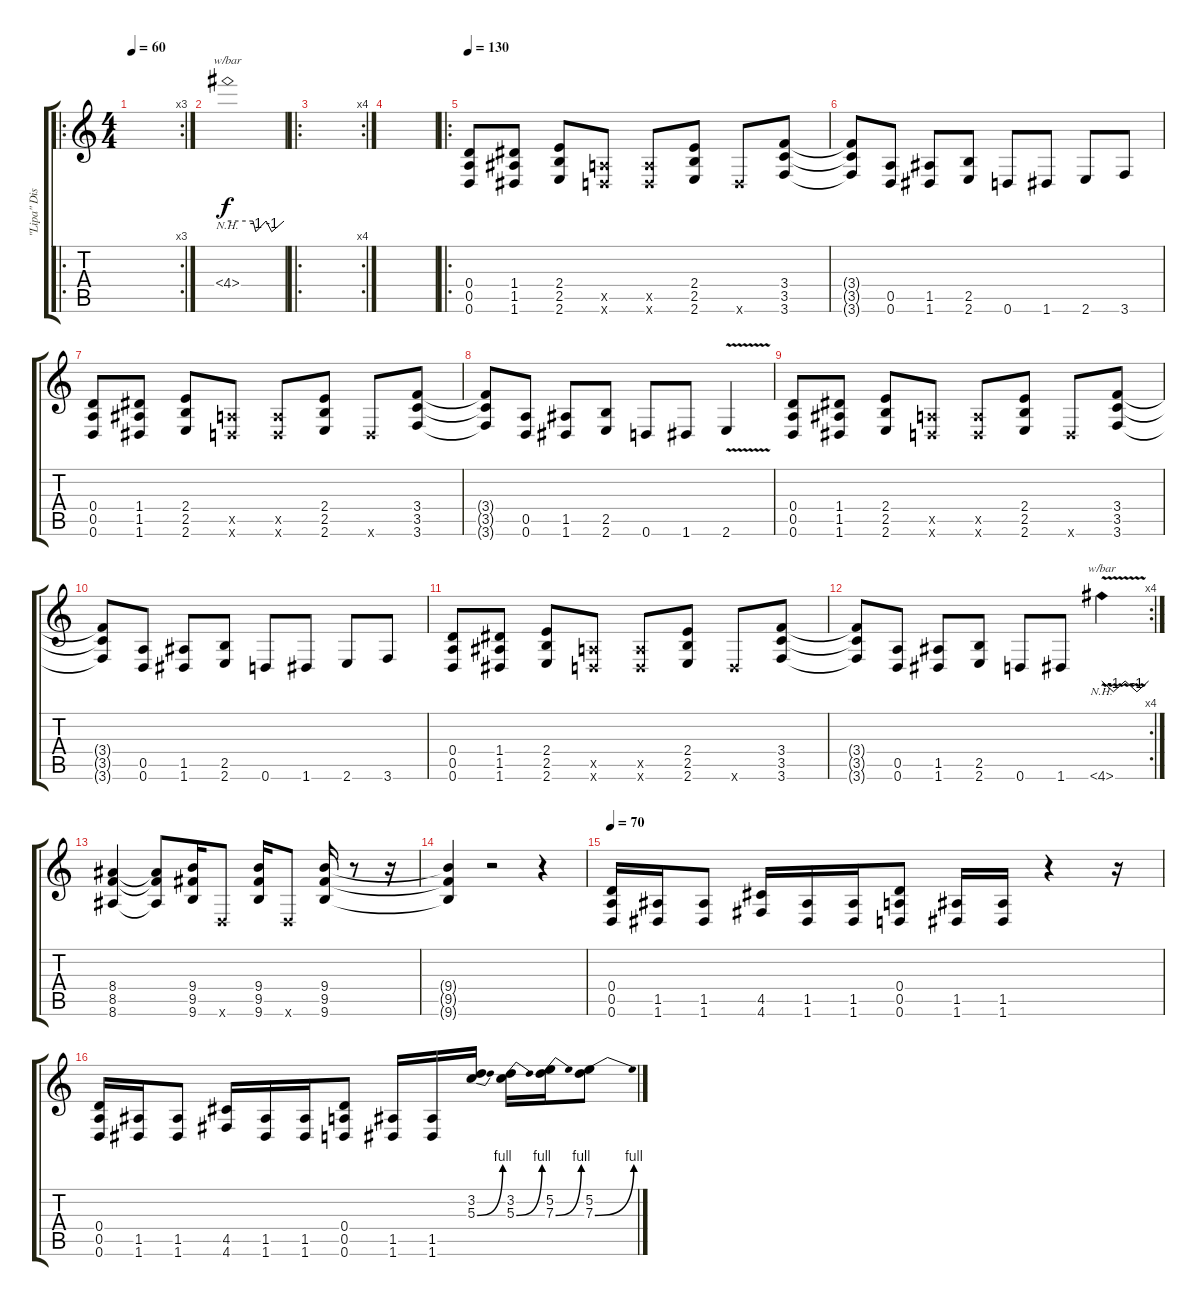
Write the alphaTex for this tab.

\track ("\"Lipa\" Dist" "\"Lipa\" Dis") {instrument distortionguitar}
\staff {score tabs}
\tuning (E4 B3 G3 D3 A2 D2) {hide}
\ro
\rc 3
\ts (4 4)
\tempo 60
\clef g2
\ks c
|
4.4{nh}.1{tbe (custom default 0 0 27 0 30 -4 41 0 47 -4 60 0)} |
\ro
\rc 4
|
|
\ro
\tempo 130
(0.4 0.5 0.6).8{instrument overdrivenguitar} (1.4 1.5 1.6).8 (2.4 2.5 2.6).8 (0.5{x} 0.6{x}).8 (0.5{x} 0.6{x}).8 (2.4 2.5 2.6).8 0.6{x}.8 (3.4 3.5 3.6).8 |
(3.4{t} 3.5{t} 3.6{t}).8 (0.5 0.6).8 (1.5 1.6).8 (2.5 2.6).8 0.6.8 1.6.8 2.6.8 3.6.8 |
(0.4 0.5 0.6).8 (1.4 1.5 1.6).8 (2.4 2.5 2.6).8 (0.5{x} 0.6{x}).8 (0.5{x} 0.6{x}).8 (2.4 2.5 2.6).8 0.6{x}.8 (3.4 3.5 3.6).8 |
(3.4{t} 3.5{t} 3.6{t}).8 (0.5 0.6).8 (1.5 1.6).8 (2.5 2.6).8 0.6.8 1.6.8 2.6{v}.4 |
(0.4 0.5 0.6).8 (1.4 1.5 1.6).8 (2.4 2.5 2.6).8 (0.5{x} 0.6{x}).8 (0.5{x} 0.6{x}).8 (2.4 2.5 2.6).8 0.6{x}.8 (3.4 3.5 3.6).8 |
(3.4{t} 3.5{t} 3.6{t}).8 (0.5 0.6).8 (1.5 1.6).8 (2.5 2.6).8 0.6.8 1.6.8 2.6.8 3.6.8 |
(0.4 0.5 0.6).8 (1.4 1.5 1.6).8 (2.4 2.5 2.6).8 (0.5{x} 0.6{x}).8 (0.5{x} 0.6{x}).8 (2.4 2.5 2.6).8 0.6{x}.8 (3.4 3.5 3.6).8 |
\rc 4
(3.4{t} 3.5{t} 3.6{t}).8 (0.5 0.6).8 (1.5 1.6).8 (2.5 2.6).8 0.6.8 1.6.8 4.6{nh v}.4{tbe (custom default 0 0 15 -4 30 0 45 -4 60 0) instrument guitarharmonics} |
(8.4 8.5 8.6).4 (8.4{t} 8.5{t} 8.6{t}).8 (9.4 9.5 9.6).16 0.6{x}.8 (9.4 9.5 9.6).16 0.6{x}.8 (9.4 9.5 9.6).16 r.8 r.16 |
(9.4{t} 9.5{t} 9.6{t}).4 r.2 r.4 |
\tempo 70
(0.4 0.5 0.6).16 (1.5 1.6).16 (1.5 1.6).8 (4.5 4.6).16 (1.5 1.6).16 (1.5 1.6).16 (0.4 0.5 0.6).8 (1.5 1.6).16 (1.5 1.6).16 r.4 r.16 |
(0.4 0.5 0.6).16 (1.5 1.6).16 (1.5 1.6).8 (4.5 4.6).16 (1.5 1.6).16 (1.5 1.6).16 (0.4 0.5 0.6).8 (1.5 1.6).16 (1.5 1.6).16 (3.2 5.3{be (bend 0 0 60 4)}).16 (3.2 5.3{be (bend 0 0 60 4)}).16 (5.2 7.3{be (bend 0 0 60 4)}).16 (5.2 7.3{be (bend 0 0 60 4)}).8
